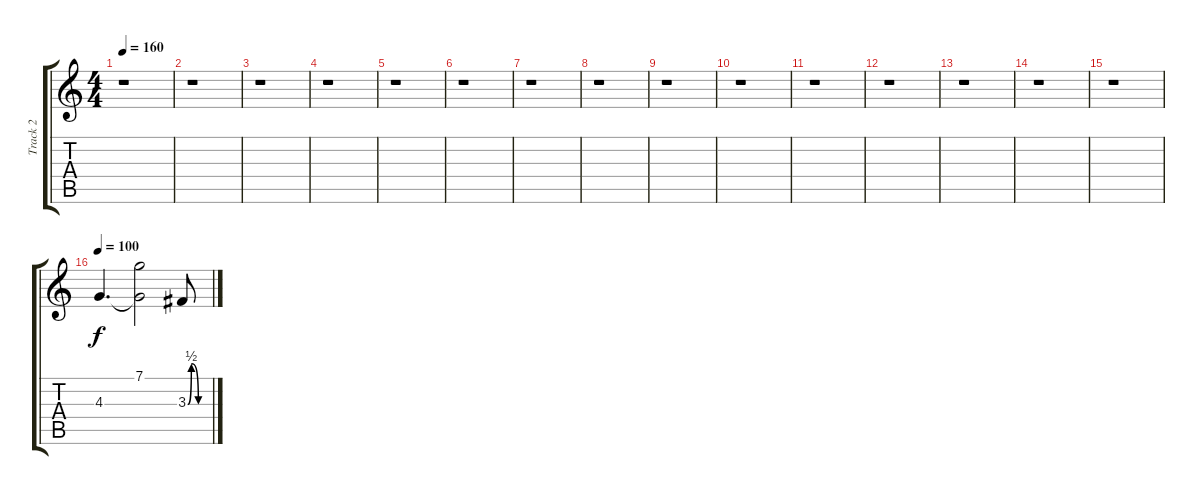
\track ("Track 2" "Track 2") {instrument distortionguitar}
\staff {score tabs}
\tuning (C4 G3 Eb3 Bb2 F2 C2) {hide}
\ts (4 4)
\tempo 160
\clef g2
\ks c
r.1{dy f} |
r.1 |
r.1 |
r.1 |
r.1 |
r.1 |
r.1 |
r.1 |
r.1 |
r.1 |
r.1 |
r.1 |
r.1 |
r.1 |
r.1 |
\tempo 100
4.3.4{d} (7.1 4.3{t}).2 3.3{be (custom 0 0 10 2 30 0 60 0)}.8
